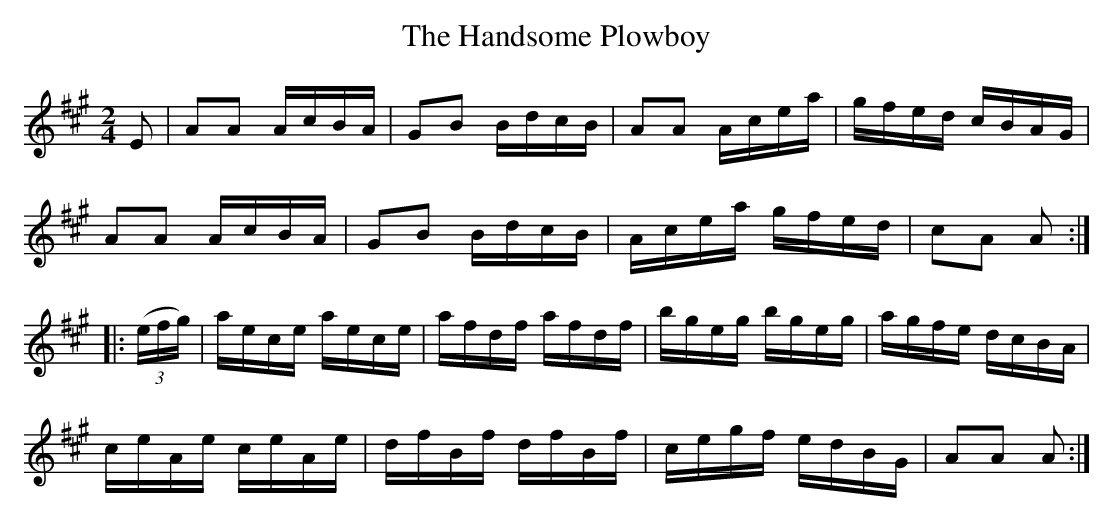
X:1
T: The Handsome Plowboy
M: 2/4
L: 1/16
K: A
      E2   | A2A2 AcBA | G2B2 BdcB | A2A2 Acea | gfed cBAG |
             A2A2 AcBA | G2B2 BdcB | Acea gfed | c2A2  A2 :|
|: ((3efg) | aece aece | afdf afdf | bgeg bgeg | agfe dcBA |
             ceAe ceAe | dfBf dfBf | cegf edBG | A2A2  A2 :|
